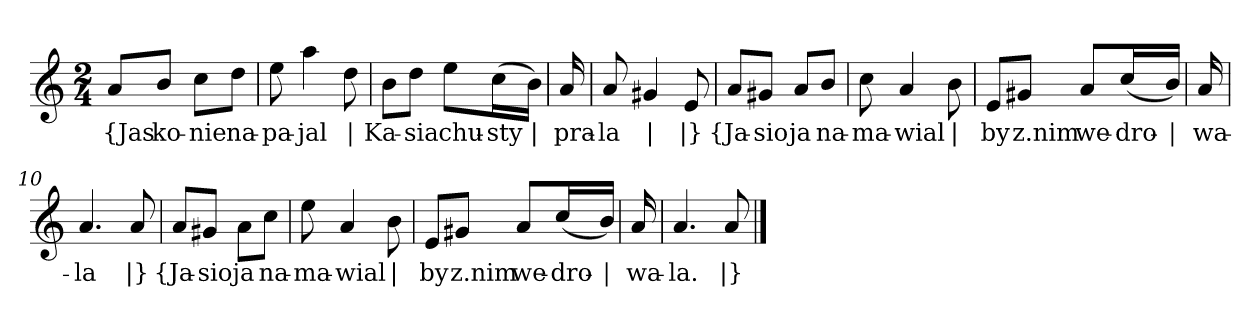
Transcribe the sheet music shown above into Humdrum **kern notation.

**kern	**text
*part1	*part1
*staff1	*staff1
*clefG2	*
*k[]	*
*a:	*
*M2/4	*
=	=
8a/L	{Jas
8b/J	ko-
8cc\L	-nie
8dd\J	na-
=2	=2
8ee	-pa-
4aa	-jal
8dd	|
=3	=3
8b\L	Ka-
8dd\J	-sia
8ee\L	chu-
(16cc\L	-sty
16b\JJ)	|
=4y	=4y
16a	pra-
=5	=5
8a	-la
4g#X	|
8e	|}
=6y	=6y
8a/L	{Ja-
8g#X/J	-sio
8a/L	ja
8b/J	na-
=7	=7
8cc	-ma-
4a	-wial
8b	|
=8	=8
8e/L	by
8g#X/J	z.nim
8a/L	we-
(16cc/L	-dro-
16b/JJ)	|
=9y	=9y
16a	-wa-
=10	=10
4.a	-la
8a	|}
=11y	=11y
8a/L	{Ja-
8g#X/J	-sio
8a\L	ja
8cc\J	na-
=12	=12
8ee	-ma-
4a	-wial
8b	|
=13	=13
8e/L	by
8g#X/J	z.nim
8a/L	we-
(16cc/L	-dro-
16b/JJ)	|
=14y	=14y
16a	-wa-
=15	=15
4.a	-la.
8a	|}
==	==
*-	*-
